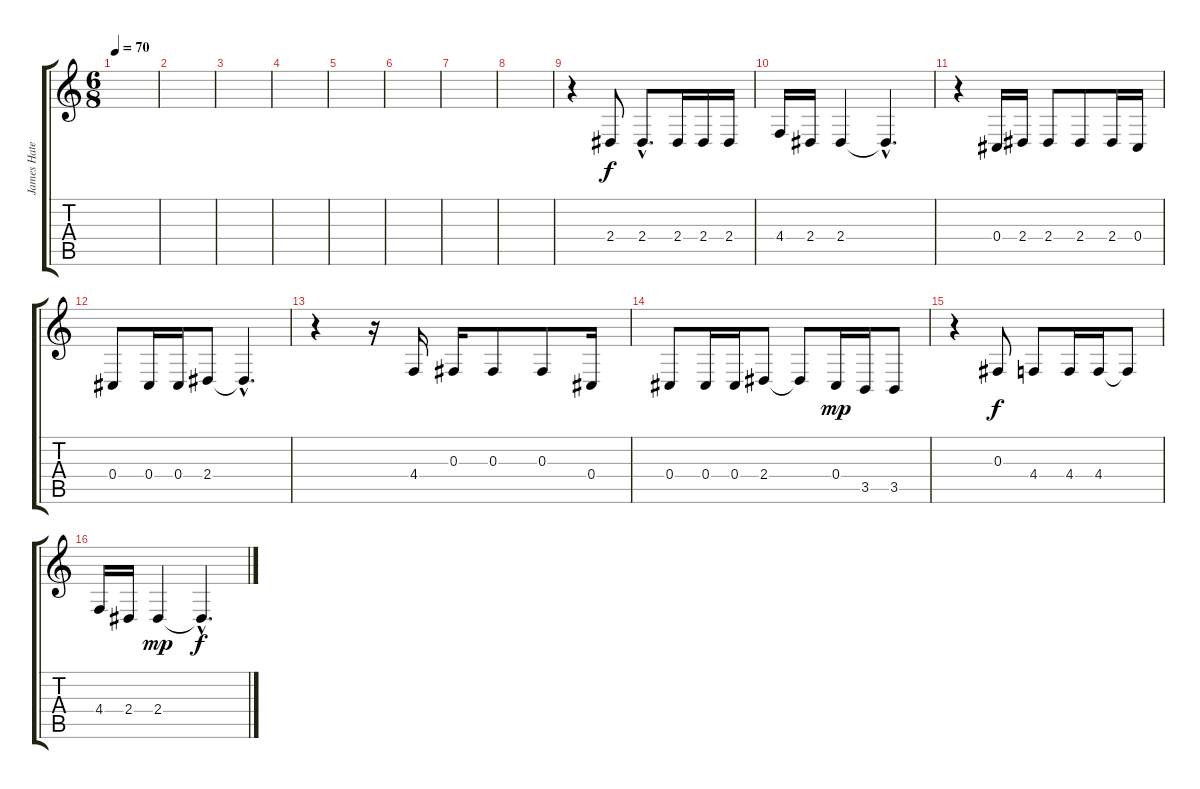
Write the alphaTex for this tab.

\track ("James Hatefild - Voice" "James Hate") {instrument cello}
\staff {score tabs}
\tuning (Eb4 Bb3 Gb3 Db3 Ab2 Eb2) {hide}
\ts (6 8)
\tempo 70
\clef g2
\ks c
|
|
|
|
|
|
|
|
r.4 2.4.8 2.4{hac}.8{d} 2.4.16 2.4.16 2.4.16 |
4.4.16 2.4.16 2.4.4 2.4{hac t}.4{d} |
r.4 0.4.16 2.4.16 2.4.8 2.4.8 2.4.16 0.4.16 |
0.4.8 0.4.16 0.4.16 2.4.8 2.4{hac t}.4{d} |
r.4 r.16 4.4.16 0.3.16 0.3.8 0.3.8 0.4.16 |
0.4.8 0.4.16 0.4.16 2.4.8 2.4{t}.8 0.4.16{dy mp} 3.5.16 3.5.8 |
r.4 0.3.8{dy f} 4.4.8 4.4.16 4.4.16 4.4{t}.8 |
4.4.16 2.4.16 2.4.4{dy mp} 2.4{hac t}.4{d dy f}
